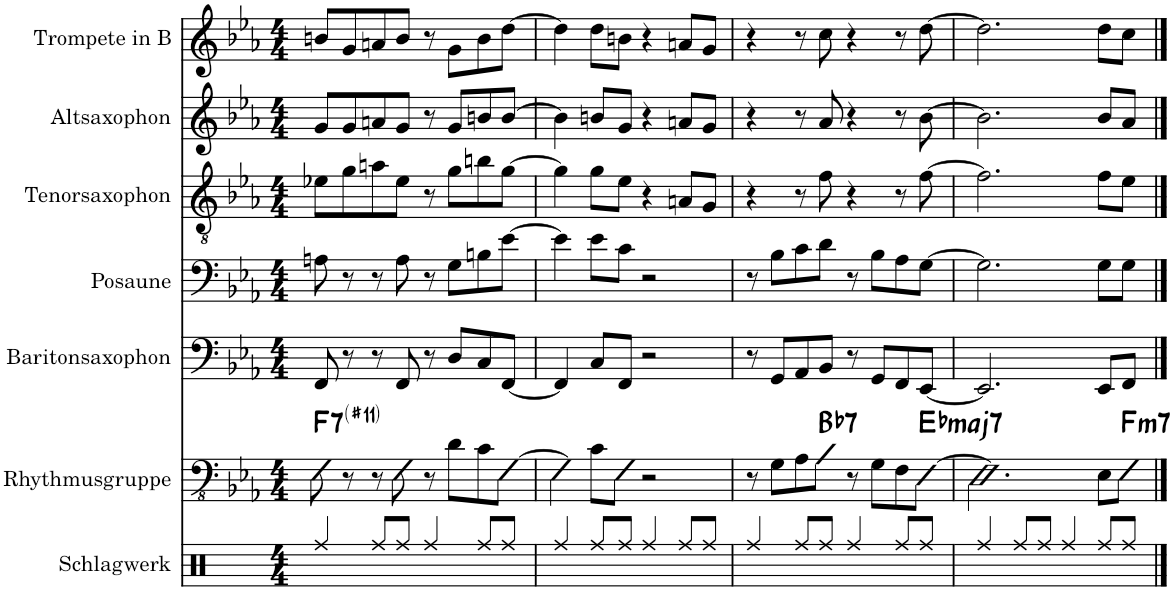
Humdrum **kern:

**kern	**kern	**harte	**kern	**kern	**kern	**kern	**kern
*part7	*part6	*part6	*part5	*part4	*part3	*part2	*part1
*staff7	*staff6	*	*staff5	*staff4	*staff3	*staff2	*staff1
*I"Schlagwerk	*I"Rhythmusgruppe	*	*I"Baritonsaxophon	*I"Posaune	*I"Tenorsaxophon	*I"Altsaxophon	*I"Trompete in B
*	*I'RG	*	*I'Bar.sax.	*I'Psn.	*I'T. Sax.	*I'A.sax.	*I'Tpt. in B
*clefX	*clefFv4	*	*clefF4	*clefF4	*clefGv2	*clefG2	*clefG2
*	*	*	*Trd12c21	*	*Trd8c14	*Trd5c9	*Trd1c2
*k[b-e-a-]	*k[b-e-a-]	*	*k[b-e-a-]	*k[b-e-a-]	*k[b-e-a-]	*k[b-e-a-]	*k[b-e-a-]
*M4/4	*M4/4	*	*M4/4	*M4/4	*M4/4	*M4/4	*M4/4
=1	=1	=1	=1	=1	=1	=1	=1
!	!	!LO:H:kt=7	!	!	!	!	!
4Rff/	8FF\	F:7(#11)	8FF/	8An\	8e-X\L	8g/L	8bn/L
.	8r	.	8r	8r	8g\	8g/	8g/
8Rff/L	8r	.	8r	8r	8an\	8an/	8an/
8Rff/J	8FF\	.	8FF/	8A\	8e-\J	8g/J	8b/J
4Rff/	8r	.	8r	8r	8r	8r	8r
.	8D\L	.	8D/L	8G\L	8g\L	8g/L	8g\L
8Rff/L	8C\	.	8C/	8Bn\	8bn\	8bn/	8b\
8Rff/J	[8FF\J	.	[8FF/J	[8e-\J	[8g\J	[8b/J	[8dd\J
=2	=2	=2	=2	=2	=2	=2	=2
4Rff/	4FF\]	.	4FF/]	4e-\]	4g\]	4b\]	4dd\]
8Rff/L	8C\L	.	8C/L	8e-\L	8g\L	8bn/L	8dd\L
8Rff/J	8FF\J	.	8FF/J	8c\J	8e-\J	8g/J	8bn\J
4Rff/	2r	.	2r	2r	4r	4r	4r
8Rff/L	.	.	.	.	8An/L	8an/L	8an/L
8Rff/J	.	.	.	.	8G/J	8g/J	8g/J
=3	=3	=3	=3	=3	=3	=3	=3
4Rff/	8r	.	8r	8r	4r	4r	4r
.	8GG\L	.	8GG/L	8B-\L	.	.	.
8Rff/L	8AA-\	.	8AA-/	8c\	8r	8r	8r
!	!	!LO:H:kt=7	!	!	!	!	!
8Rff/J	8BB-\J	Bb:7	8BB-/J	8d\J	8f\	8a-/	8cc\
4Rff/	8r	.	8r	8r	4r	4r	4r
.	8GG\L	.	8GG/L	8B-\L	.	.	.
8Rff/L	8FF\	.	8FF/	8A-\	8r	8r	8r
!	!	!LO:H:kt=maj7	!	!	!	!	!
8Rff/J	[8EE-\J	Eb:maj7	[8EE-/J	[8G\J	[8f\	[8b-\	[8dd\
=4	=4	=4	=4	=4	=4	=4	=4
4Rff/	2.EE-\]	.	2.EE-/]	2.G\]	2.f\]	2.b-\]	2.dd\]
8Rff/L	.	.	.	.	.	.	.
8Rff/J	.	.	.	.	.	.	.
4Rff/	.	.	.	.	.	.	.
8Rff/L	8EE-\L	.	8EE-/L	8G\L	8f\L	8b-/L	8dd\L
!	!	!LO:H:kt=m7	!	!	!	!	!
8Rff/J	8FF\J	F:min7	8FF/J	8G\J	8e-\J	8a-/J	8cc\J
==	==	==	==	==	==	==	==
*-	*-	*-	*-	*-	*-	*-	*-
